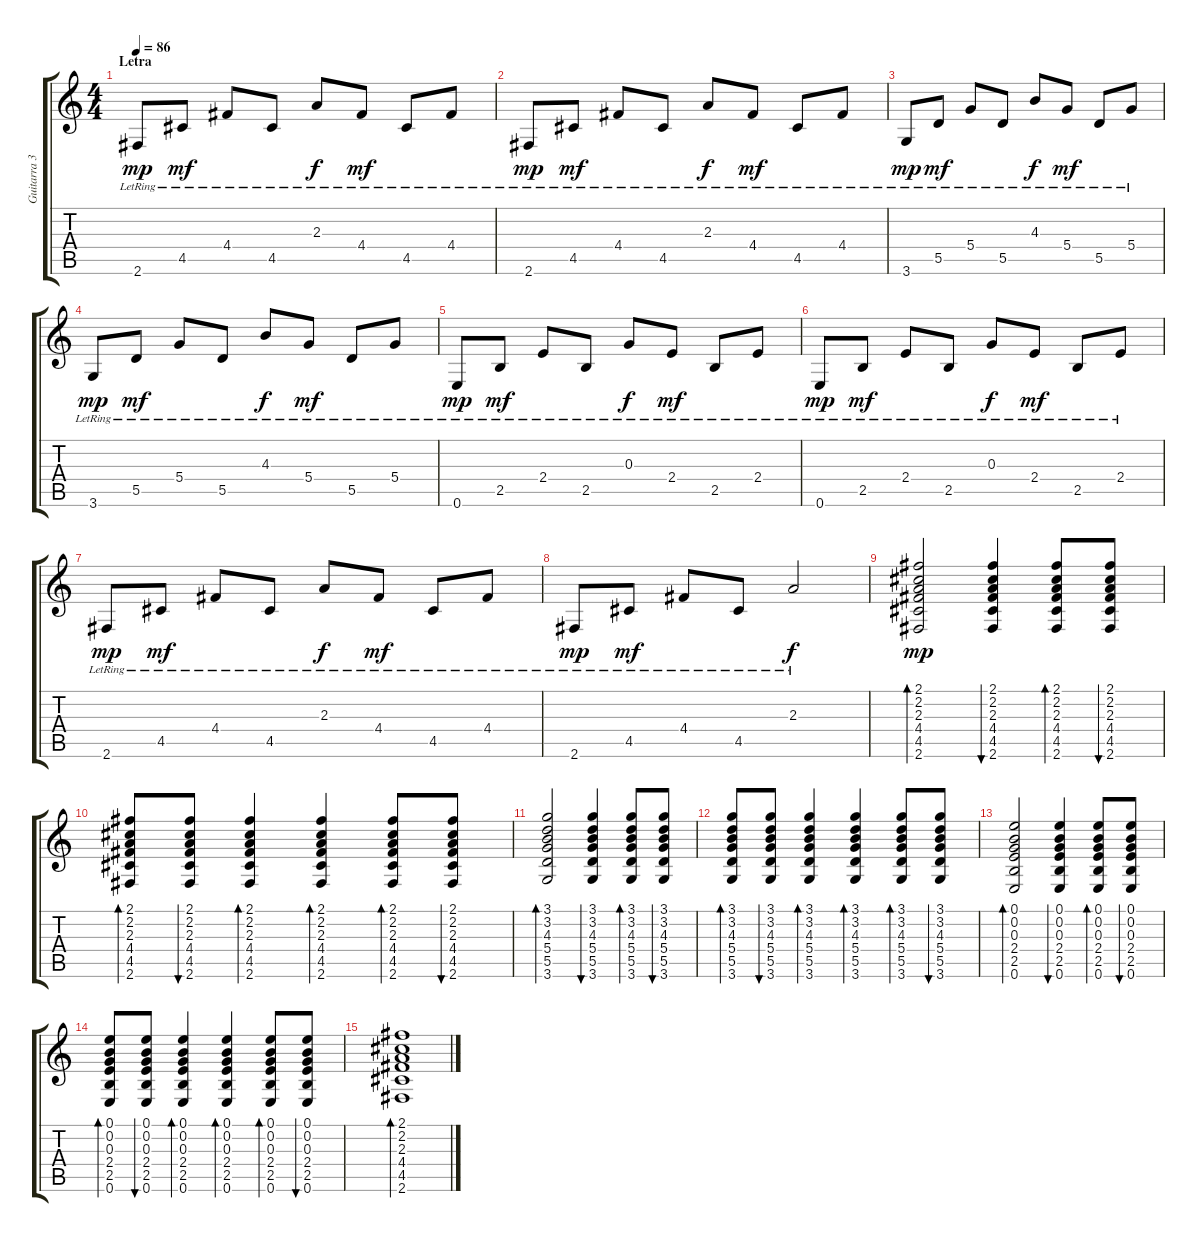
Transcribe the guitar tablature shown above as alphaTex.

\track ("Guitarra 3" "Guitarra 3") {instrument acousticguitarnylon}
\staff {score tabs}
\tuning (E4 B3 G3 D3 A2 E2) {hide}
\ts (4 4)
\section ("" "Letra")
\tempo 86
\clef g2
\ks c
2.6{lr}.8{dy mp} 4.5{lr}.8{dy mf} 4.4{lr}.8 4.5{lr}.8 2.3{lr}.8{dy f} 4.4{lr}.8{dy mf} 4.5{lr}.8 4.4{lr}.8 |
2.6{lr}.8{dy mp} 4.5{lr}.8{dy mf} 4.4{lr}.8 4.5{lr}.8 2.3{lr}.8{dy f} 4.4{lr}.8{dy mf} 4.5{lr}.8 4.4{lr}.8 |
3.6{lr}.8{dy mp} 5.5{lr}.8{dy mf} 5.4{lr}.8 5.5{lr}.8 4.3{lr}.8{dy f} 5.4{lr}.8{dy mf} 5.5{lr}.8 5.4{lr}.8 |
3.6{lr}.8{dy mp} 5.5{lr}.8{dy mf} 5.4{lr}.8 5.5{lr}.8 4.3{lr}.8{dy f} 5.4{lr}.8{dy mf} 5.5{lr}.8 5.4{lr}.8 |
0.6{lr}.8{dy mp} 2.5{lr}.8{dy mf} 2.4{lr}.8 2.5{lr}.8 0.3{lr}.8{dy f} 2.4{lr}.8{dy mf} 2.5{lr}.8 2.4{lr}.8 |
0.6{lr}.8{dy mp} 2.5{lr}.8{dy mf} 2.4{lr}.8 2.5{lr}.8 0.3{lr}.8{dy f} 2.4{lr}.8{dy mf} 2.5{lr}.8 2.4{lr}.8 |
2.6{lr}.8{dy mp} 4.5{lr}.8{dy mf} 4.4{lr}.8 4.5{lr}.8 2.3{lr}.8{dy f} 4.4{lr}.8{dy mf} 4.5{lr}.8 4.4{lr}.8 |
2.6{lr}.8{dy mp} 4.5{lr}.8{dy mf} 4.4{lr}.8 4.5{lr}.8 2.3{lr}.2{dy f} |
(2.1 2.2 2.3 4.4 4.5 2.6).2{bd 60 dy mp volume 10} (2.1 2.2 2.3 4.4 4.5 2.6).4{bu 60} (2.1 2.2 2.3 4.4 4.5 2.6).8{bd 60} (2.1 2.2 2.3 4.4 4.5 2.6).8{bu 60} |
(2.1 2.2 2.3 4.4 4.5 2.6).8{bd 60} (2.1 2.2 2.3 4.4 4.5 2.6).8{bu 60} (2.1 2.2 2.3 4.4 4.5 2.6).4{bd 60} (2.1 2.2 2.3 4.4 4.5 2.6).4{bd 60} (2.1 2.2 2.3 4.4 4.5 2.6).8{bd 60} (2.1 2.2 2.3 4.4 4.5 2.6).8{bu 60} |
(3.1 3.2 4.3 5.4 5.5 3.6).2{bd 60} (3.1 3.2 4.3 5.4 5.5 3.6).4{bu 60} (3.1 3.2 4.3 5.4 5.5 3.6).8{bd 60} (3.1 3.2 4.3 5.4 5.5 3.6).8{bu 60} |
(3.1 3.2 4.3 5.4 5.5 3.6).8{bd 60} (3.1 3.2 4.3 5.4 5.5 3.6).8{bu 60} (3.1 3.2 4.3 5.4 5.5 3.6).4{bd 60} (3.1 3.2 4.3 5.4 5.5 3.6).4{bd 60} (3.1 3.2 4.3 5.4 5.5 3.6).8{bd 60} (3.1 3.2 4.3 5.4 5.5 3.6).8{bu 60} |
(0.1 0.2 0.3 2.4 2.5 0.6).2{bd 60} (0.1 0.2 0.3 2.4 2.5 0.6).4{bu 60} (0.1 0.2 0.3 2.4 2.5 0.6).8{bd 60} (0.1 0.2 0.3 2.4 2.5 0.6).8{bu 60} |
(0.1 0.2 0.3 2.4 2.5 0.6).8{bd 60} (0.1 0.2 0.3 2.4 2.5 0.6).8{bu 60} (0.1 0.2 0.3 2.4 2.5 0.6).4{bd 60} (0.1 0.2 0.3 2.4 2.5 0.6).4{bd 60} (0.1 0.2 0.3 2.4 2.5 0.6).8{bd 60} (0.1 0.2 0.3 2.4 2.5 0.6).8{bu 60} |
(2.1 2.2 2.3 4.4 4.5 2.6).1{bd 60}
